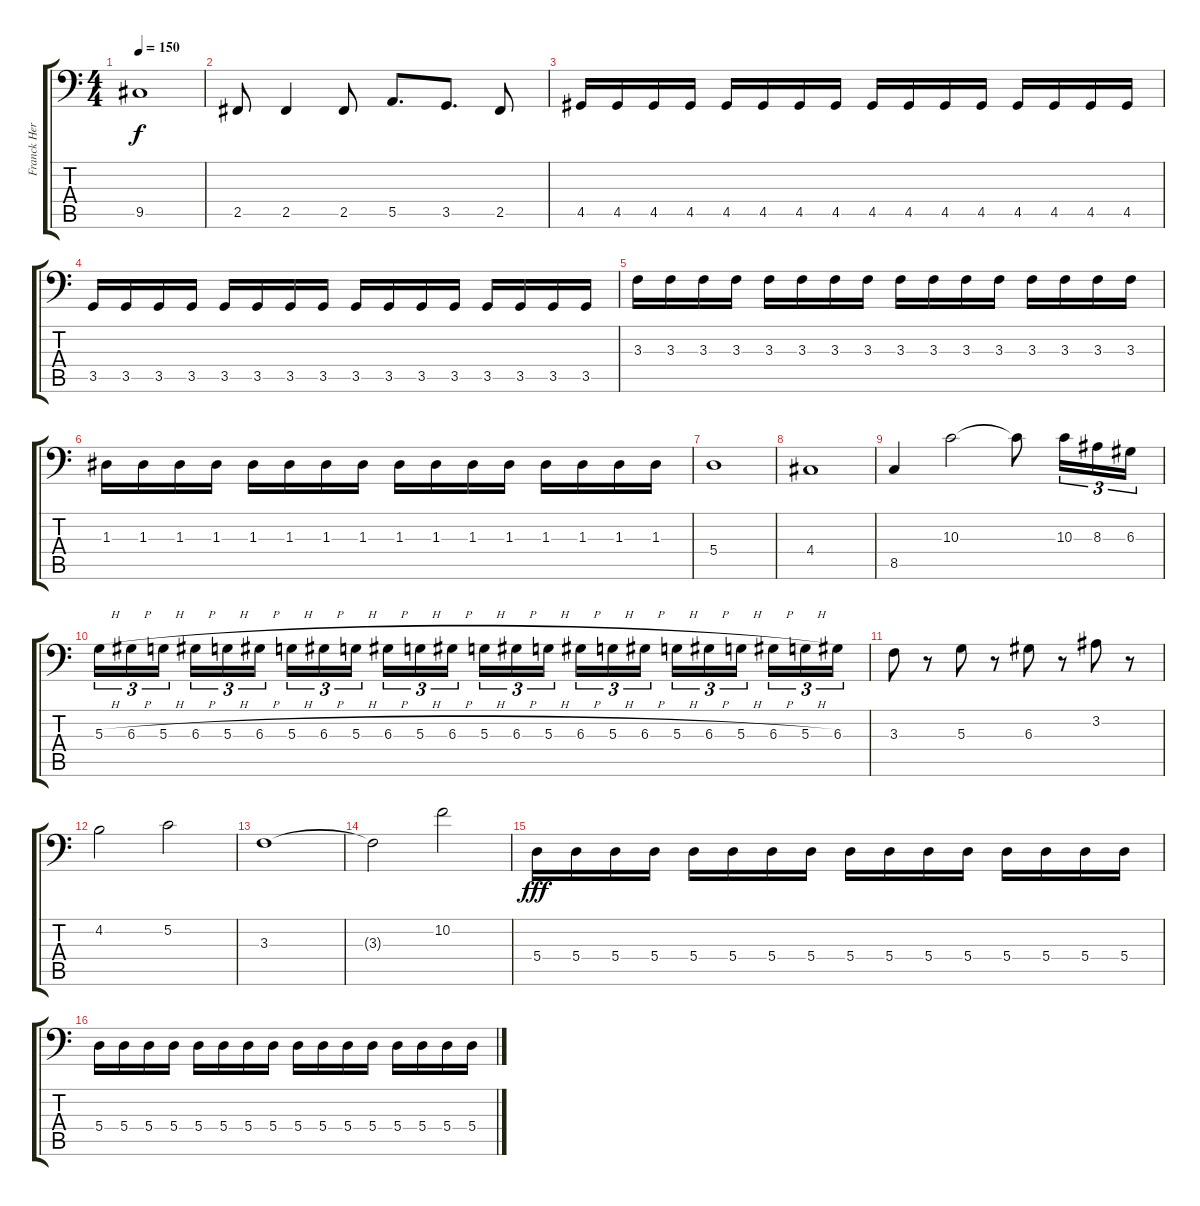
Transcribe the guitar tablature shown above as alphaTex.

\track ("Franck Hermanny - Bass 6 strings" "Franck Her") {instrument electricbassfinger}
\staff {score tabs}
\tuning (C3 G2 D2 A1 E1 B0) {hide}
\ts (4 4)
\tempo 150
\clef f4
\ks c
9.5.1{dy f} |
2.5.8 2.5.4 2.5.8 5.5.8{d} 3.5.8{d} 2.5.8 |
4.5.16 4.5.16 4.5.16 4.5.16 4.5.16 4.5.16 4.5.16 4.5.16 4.5.16 4.5.16 4.5.16 4.5.16 4.5.16 4.5.16 4.5.16 4.5.16 |
3.5.16 3.5.16 3.5.16 3.5.16 3.5.16 3.5.16 3.5.16 3.5.16 3.5.16 3.5.16 3.5.16 3.5.16 3.5.16 3.5.16 3.5.16 3.5.16 |
3.3.16 3.3.16 3.3.16 3.3.16 3.3.16 3.3.16 3.3.16 3.3.16 3.3.16 3.3.16 3.3.16 3.3.16 3.3.16 3.3.16 3.3.16 3.3.16 |
1.3.16 1.3.16 1.3.16 1.3.16 1.3.16 1.3.16 1.3.16 1.3.16 1.3.16 1.3.16 1.3.16 1.3.16 1.3.16 1.3.16 1.3.16 1.3.16 |
5.4.1 |
4.4.1 |
8.5.4 10.3.2 10.3{t}.8 10.3.16{tu (3 2)} 8.3.16{tu (3 2)} 6.3.16{tu (3 2)} |
5.3{h}.16{tu (3 2)} 6.3{h}.16{tu (3 2)} 5.3{h}.16{tu (3 2) beam splitsecondary} 6.3{h}.16{tu (3 2)} 5.3{h}.16{tu (3 2)} 6.3{h}.16{tu (3 2)} 5.3{h}.16{tu (3 2)} 6.3{h}.16{tu (3 2)} 5.3{h}.16{tu (3 2) beam splitsecondary} 6.3{h}.16{tu (3 2)} 5.3{h}.16{tu (3 2)} 6.3{h}.16{tu (3 2)} 5.3{h}.16{tu (3 2)} 6.3{h}.16{tu (3 2)} 5.3{h}.16{tu (3 2) beam splitsecondary} 6.3{h}.16{tu (3 2)} 5.3{h}.16{tu (3 2)} 6.3{h}.16{tu (3 2)} 5.3{h}.16{tu (3 2)} 6.3{h}.16{tu (3 2)} 5.3{h}.16{tu (3 2) beam splitsecondary} 6.3{h}.16{tu (3 2)} 5.3{h}.16{tu (3 2)} 6.3.16{tu (3 2)} |
3.3.8 r.8 5.3.8 r.8 6.3.8 r.8 3.2.8 r.8 |
4.2.2 5.2.2 |
3.3.1 |
3.3{t}.2 10.2.2 |
5.4.16{dy fff} 5.4.16 5.4.16 5.4.16 5.4.16 5.4.16 5.4.16 5.4.16 5.4.16 5.4.16 5.4.16 5.4.16 5.4.16 5.4.16 5.4.16 5.4.16 |
5.4.16 5.4.16 5.4.16 5.4.16 5.4.16 5.4.16 5.4.16 5.4.16 5.4.16 5.4.16 5.4.16 5.4.16 5.4.16 5.4.16 5.4.16 5.4.16
